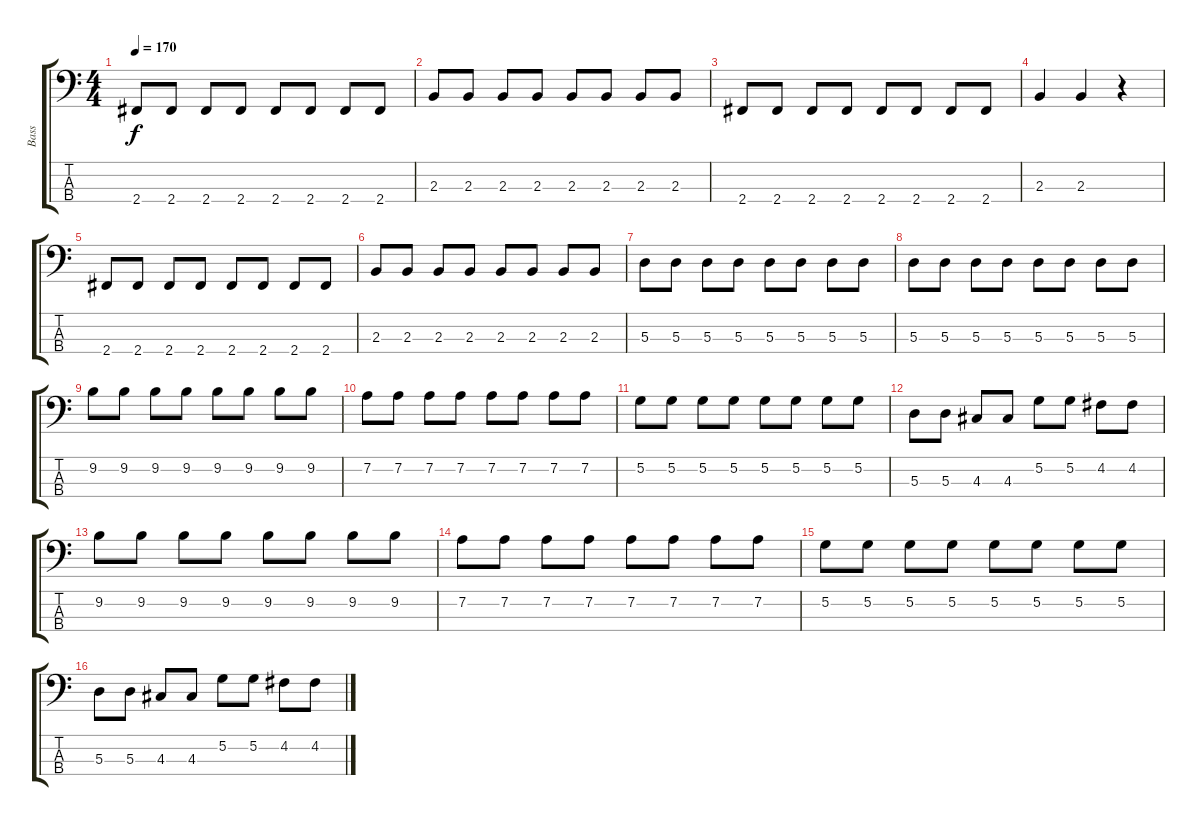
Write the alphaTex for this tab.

\track ("Bass" "Bass") {instrument electricbasspick}
\staff {score tabs}
\tuning (G2 D2 A1 E1) {hide}
\ts (4 4)
\tempo 170
\clef f4
\ks c
2.4.8{dy f} 2.4.8 2.4.8 2.4.8 2.4.8 2.4.8 2.4.8 2.4.8 |
2.3.8 2.3.8 2.3.8 2.3.8 2.3.8 2.3.8 2.3.8 2.3.8 |
2.4.8 2.4.8 2.4.8 2.4.8 2.4.8 2.4.8 2.4.8 2.4.8 |
2.3.4 2.3.4 r.4 |
2.4.8 2.4.8 2.4.8 2.4.8 2.4.8 2.4.8 2.4.8 2.4.8 |
2.3.8 2.3.8 2.3.8 2.3.8 2.3.8 2.3.8 2.3.8 2.3.8 |
5.3.8 5.3.8 5.3.8 5.3.8 5.3.8 5.3.8 5.3.8 5.3.8 |
5.3.8 5.3.8 5.3.8 5.3.8 5.3.8 5.3.8 5.3.8 5.3.8 |
9.2.8 9.2.8 9.2.8 9.2.8 9.2.8 9.2.8 9.2.8 9.2.8 |
7.2.8 7.2.8 7.2.8 7.2.8 7.2.8 7.2.8 7.2.8 7.2.8 |
5.2.8 5.2.8 5.2.8 5.2.8 5.2.8 5.2.8 5.2.8 5.2.8 |
5.3.8 5.3.8 4.3.8 4.3.8 5.2.8 5.2.8 4.2.8 4.2.8 |
9.2.8 9.2.8 9.2.8 9.2.8 9.2.8 9.2.8 9.2.8 9.2.8 |
7.2.8 7.2.8 7.2.8 7.2.8 7.2.8 7.2.8 7.2.8 7.2.8 |
5.2.8 5.2.8 5.2.8 5.2.8 5.2.8 5.2.8 5.2.8 5.2.8 |
5.3.8 5.3.8 4.3.8 4.3.8 5.2.8 5.2.8 4.2.8 4.2.8
